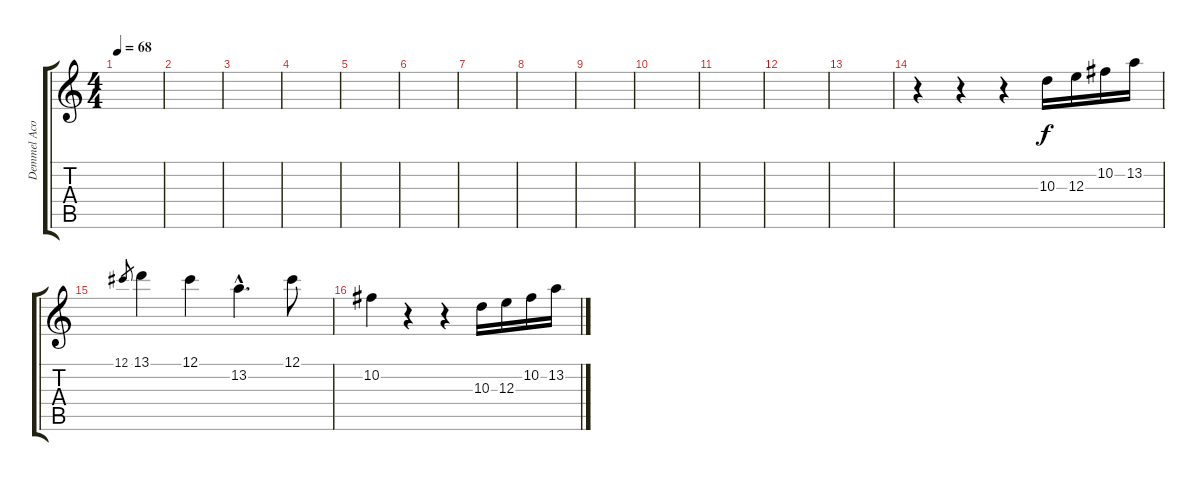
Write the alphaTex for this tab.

\track ("Demmel Acoustic" "Demmel Aco") {instrument acousticguitarsteel}
\staff {score tabs}
\tuning (Db4 Ab3 E3 B2 Gb2 B1) {hide}
\ts (4 4)
\tempo 68
\clef g2
\ks c
|
|
|
|
|
|
|
|
|
|
|
|
|
r.4 r.4 r.4 10.3.16 12.3.16 10.2.16 13.2.16 |
12.1.8{gr} 13.1.4 12.1.4 13.2{hac}.4{d} 12.1.8 |
10.2.4 r.4 r.4 10.3.16 12.3.16 10.2.16 13.2.16
